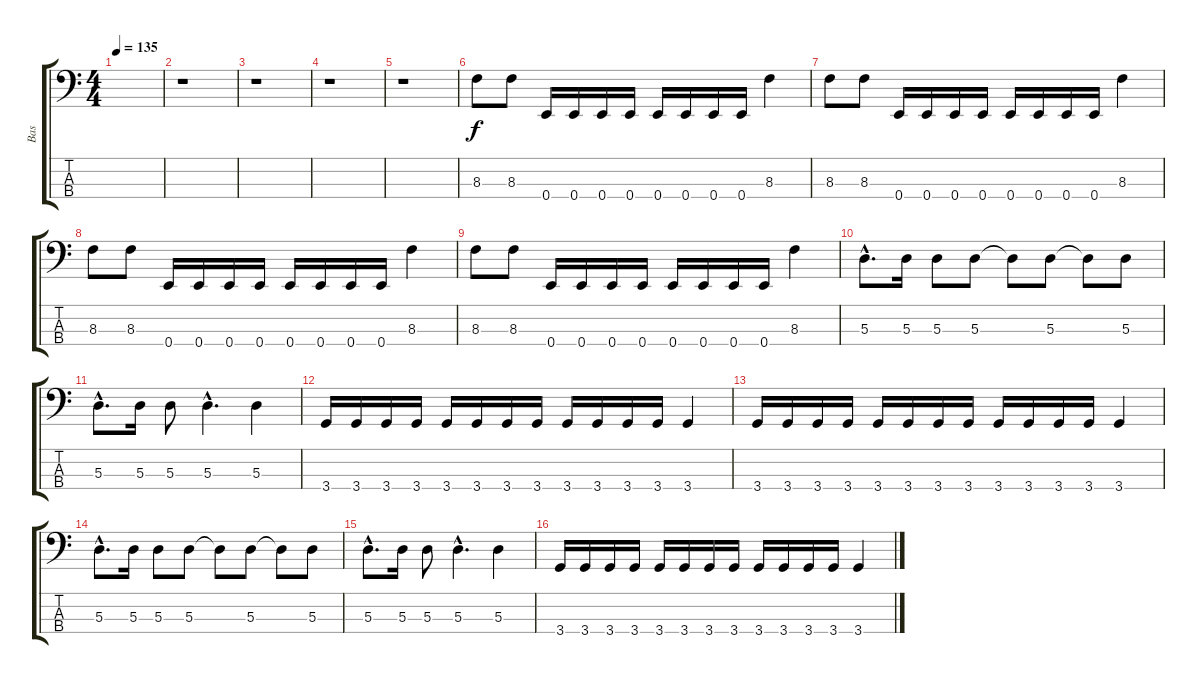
\track ("Bas" "Bas") {instrument electricbasspick}
\staff {score tabs}
\tuning (G2 D2 A1 E1) {hide}
\ts (4 4)
\tempo 135
\clef f4
\ks c
|
r.1 |
r.1 |
r.1 |
r.1 |
8.3.8 8.3.8 0.4.16 0.4.16 0.4.16 0.4.16 0.4.16 0.4.16 0.4.16 0.4.16 8.3.4 |
8.3.8 8.3.8 0.4.16 0.4.16 0.4.16 0.4.16 0.4.16 0.4.16 0.4.16 0.4.16 8.3.4 |
8.3.8 8.3.8 0.4.16 0.4.16 0.4.16 0.4.16 0.4.16 0.4.16 0.4.16 0.4.16 8.3.4 |
8.3.8 8.3.8 0.4.16 0.4.16 0.4.16 0.4.16 0.4.16 0.4.16 0.4.16 0.4.16 8.3.4 |
5.3{hac}.8{d} 5.3.16 5.3.8 5.3.8 5.3{t}.8 5.3.8 5.3{t}.8 5.3.8 |
5.3{hac}.8{d} 5.3.16 5.3.8 5.3{hac}.4{d} 5.3.4 |
3.4.16 3.4.16 3.4.16 3.4.16 3.4.16 3.4.16 3.4.16 3.4.16 3.4.16 3.4.16 3.4.16 3.4.16 3.4.4 |
3.4.16 3.4.16 3.4.16 3.4.16 3.4.16 3.4.16 3.4.16 3.4.16 3.4.16 3.4.16 3.4.16 3.4.16 3.4.4 |
5.3{hac}.8{d} 5.3.16 5.3.8 5.3.8 5.3{t}.8 5.3.8 5.3{t}.8 5.3.8 |
5.3{hac}.8{d} 5.3.16 5.3.8 5.3{hac}.4{d} 5.3.4 |
3.4.16 3.4.16 3.4.16 3.4.16 3.4.16 3.4.16 3.4.16 3.4.16 3.4.16 3.4.16 3.4.16 3.4.16 3.4.4
